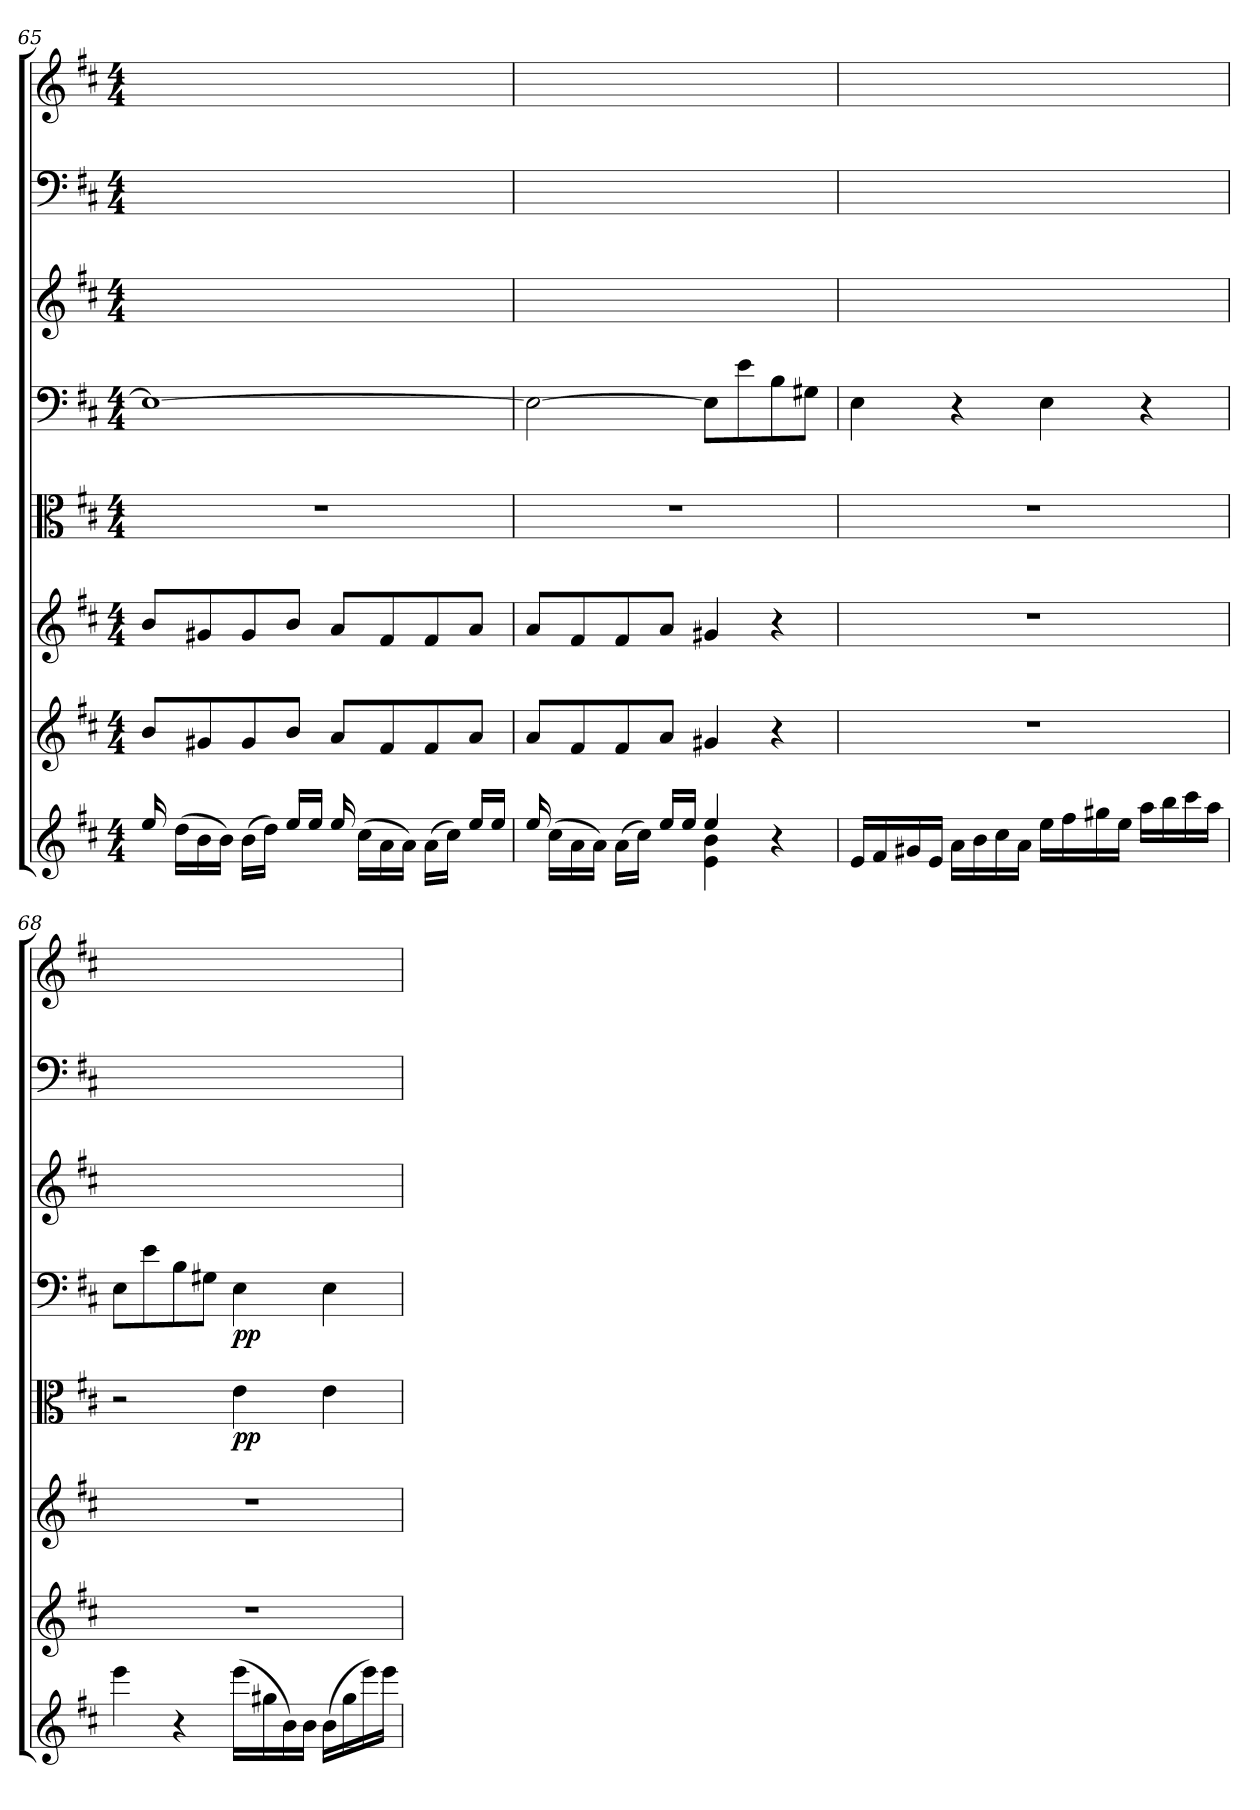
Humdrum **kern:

**kern	**kern	**kern	**kern	**dynam	**kern	**dynam	**kern	**kern	**kern
*part8	*part7	*part6	*part5	*part5	*part4	*part4	*part3	*part2	*part1
*staff8	*staff7	*staff6	*staff5	*staff5	*staff4	*staff4	*staff3	*staff2	*staff1
*clefG2	*clefG2	*clefG2	*clefC3	*	*clefF4	*	*clefG2	*clefF4	*clefG2
*k[f#c#]	*k[f#c#]	*k[f#c#]	*k[f#c#]	*	*k[f#c#]	*	*k[f#c#]	*k[f#c#]	*k[f#c#]
*D:	*D:	*D:	*D:	*	*D:	*	*D:	*D:	*D:
*M4/4	*M4/4	*M4/4	*M4/4	*	*M4/4	*	*M4/4	*M4/4	*M4/4
=65	=65	=65	=65	=65	=65	=65	=65	=65	=65
16ee/	8b/L	8b/L	1r	.	1E\_	.	1ryy	1ryy	1ryy
(16dd\LL	.	.	.	.	.	.	.	.	.
16b\	8g#X/	8g#X/	.	.	.	.	.	.	.
16b\JJ)	.	.	.	.	.	.	.	.	.
(16b\LL	8g#/	8g#/	.	.	.	.	.	.	.
16dd\JJ)	.	.	.	.	.	.	.	.	.
16ee/LL	8b/J	8b/J	.	.	.	.	.	.	.
16ee/JJ	.	.	.	.	.	.	.	.	.
16ee/	8a/L	8a/L	.	.	.	.	.	.	.
(16cc#\LL	.	.	.	.	.	.	.	.	.
16a\	8f#/	8f#/	.	.	.	.	.	.	.
16a\JJ)	.	.	.	.	.	.	.	.	.
(16a\LL	8f#/	8f#/	.	.	.	.	.	.	.
16cc#\JJ)	.	.	.	.	.	.	.	.	.
16ee/LL	8a/J	8a/J	.	.	.	.	.	.	.
16ee/JJ	.	.	.	.	.	.	.	.	.
=66	=66	=66	=66	=66	=66	=66	=66	=66	=66
*^	*	*	*	*	*	*	*	*	*
16ee/	2ryy	8a/L	8a/L	1r	.	2E\_	.	1ryy	1ryy	1ryy
(16cc#\LL	.	.	.	.	.	.	.	.	.	.
16a\	.	8f#/	8f#/	.	.	.	.	.	.	.
16a\JJ)	.	.	.	.	.	.	.	.	.	.
(16a\LL	.	8f#/	8f#/	.	.	.	.	.	.	.
16cc#\JJ)	.	.	.	.	.	.	.	.	.	.
16ee/LL	.	8a/J	8a/J	.	.	.	.	.	.	.
16ee/JJ	.	.	.	.	.	.	.	.	.	.
4ee/	4e\ 4b\	4g#X/	4g#X/	.	.	8E\L]	.	.	.	.
.	.	.	.	.	.	8e\	.	.	.	.
4ryy	4r	4r	4r	.	.	8B\	.	.	.	.
.	.	.	.	.	.	8G#X\J	.	.	.	.
*v	*v	*	*	*	*	*	*	*	*	*
=67	=67	=67	=67	=67	=67	=67	=67	=67	=67
16e/LL	1r	1r	1r	.	4E\	.	1ryy	1ryy	1ryy
16f#/	.	.	.	.	.	.	.	.	.
16g#X/	.	.	.	.	.	.	.	.	.
16e/JJ	.	.	.	.	.	.	.	.	.
16a\LL	.	.	.	.	4r	.	.	.	.
16b\	.	.	.	.	.	.	.	.	.
16cc#\	.	.	.	.	.	.	.	.	.
16a\JJ	.	.	.	.	.	.	.	.	.
16ee\LL	.	.	.	.	4E\	.	.	.	.
16ff#\	.	.	.	.	.	.	.	.	.
16gg#X\	.	.	.	.	.	.	.	.	.
16ee\JJ	.	.	.	.	.	.	.	.	.
16aa\LL	.	.	.	.	4r	.	.	.	.
16bb\	.	.	.	.	.	.	.	.	.
16ccc#\	.	.	.	.	.	.	.	.	.
16aa\JJ	.	.	.	.	.	.	.	.	.
=68	=68	=68	=68	=68	=68	=68	=68	=68	=68
4eee\	1r	1r	2r	.	8E\L	.	1ryy	1ryy	1ryy
.	.	.	.	.	8e\	.	.	.	.
4r	.	.	.	.	8B\	.	.	.	.
.	.	.	.	.	8G#X\J	.	.	.	.
(16eee\LL	.	.	4e\	pp	4E\	pp	.	.	.
16gg#X\	.	.	.	.	.	.	.	.	.
16b\)	.	.	.	.	.	.	.	.	.
16b\JJ	.	.	.	.	.	.	.	.	.
(16b\LL	.	.	4e\	.	4E\	.	.	.	.
16gg#\	.	.	.	.	.	.	.	.	.
16eee\)	.	.	.	.	.	.	.	.	.
16eee\JJ	.	.	.	.	.	.	.	.	.
=	=	=	=	=	=	=	=	=	=
*-	*-	*-	*-	*-	*-	*-	*-	*-	*-
